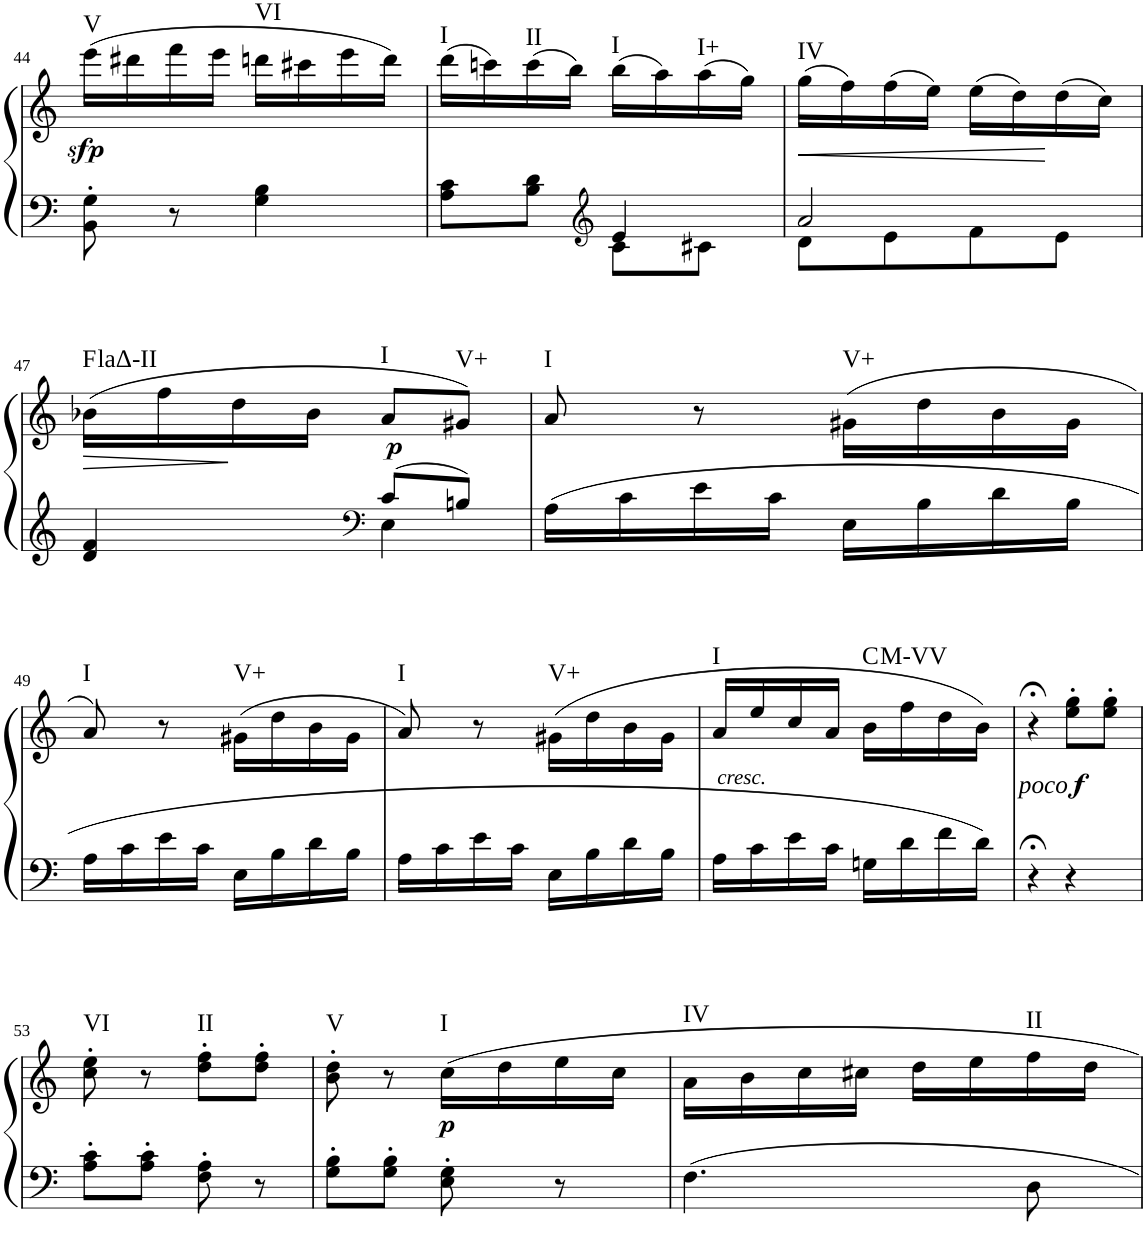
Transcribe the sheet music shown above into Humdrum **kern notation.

**kern	**kern	**dynam	**harte
*part1	*part1	*part1	*part1
*staff2	*staff1	*staff1/2	*
*I"Piano	*	*	*
*I'Pno	*	*	*
!!LO:PB:g=z
*clefF4	*clefG2	*	*
*k[]	*k[]	*	*
*M2/4	*M2/4	*	*
=44	=44	=44	=44
!	!	!LO:DY:b	!LO:H:kt=V
8BB\' 8G\'	(16eee\LL	sfp	N
.	16ddd#X\	.	.
8r	16fff\	.	.
.	16eee\JJ	.	.
!	!	!	!LO:H:kt=VI
4G\ 4B\	16dddn\LL	.	N
.	16ccc#X\	.	.
.	16eee\	.	.
.	16ddd\JJ)	.	.
=45	=45	=45	=45
*^	*	*	*
!	!	!	!	!LO:H:kt=I
8A\ 8c\L	4ryy	(16ddd\LL	.	N
.	.	16cccn\)	.	.
!	!	!	!	!LO:H:kt=II
8B\ 8d\J	.	(16ccc\	.	N
.	.	16bb\JJ)	.	.
*clefG2	*	*	*	*
!	!	!	!	!LO:H:kt=I
4e/	8c\L	(16bb\LL	.	N
.	.	16aa\)	.	.
!	!	!	!	!LO:H:kt=I+
.	8c#X\J	(16aa\	.	N
.	.	16gg\JJ)	.	.
=46	=46	=46	=46	=46
!	!	!	!LO:HP:b	!LO:H:kt=IV
2a/	8d\L	(16gg\LL	<	N
.	.	16ff\)	.	.
.	8e\	(16ff\	.	.
.	.	16ee\JJ)	.	.
.	8f\	(16ee\LL	.	.
.	.	16dd\)	.	.
.	8e\J	(16dd\	[	.
.	.	16cc\JJ)	.	.
!!LO:LB:g=z
=47	=47	=47	=47	=47
!	!	!	!LO:HP:b	!
4d/ 4f/	4ryy	(16b-X\LL	>	F:maj
.	.	16ff\	.	.
.	.	16dd\	]	.
.	.	16b-\JJ	.	.
*clefF4	*	*	*	*
!	!	!	!LO:DY:b	!LO:H:kt=I
8c/L	4E\	8a/L	p	N
!	!	!	!	!LO:H:kt=V+
8Bn/J	.	8g#X/J)	.	N
*v	*v	*	*	*
=48	=48	=48	=48
!	!	!	!LO:H:kt=I
16A\LL	8a/	.	N
16c\	.	.	.
16e\	8r	.	.
16c\JJ	.	.	.
!	!	!	!LO:H:kt=V+
16E\LL	(16g#X\LL	.	N
16B\	16dd\	.	.
16d\	16b\	.	.
16B\JJ	16g#\JJ	.	.
!!LO:LB:g=z
=49	=49	=49	=49
!	!	!	!LO:H:kt=I
16A\LL	8a/)	.	N
16c\	.	.	.
16e\	8r	.	.
16c\JJ	.	.	.
!	!	!	!LO:H:kt=V+
16E\LL	(16g#X\LL	.	N
16B\	16dd\	.	.
16d\	16b\	.	.
16B\JJ	16g#\JJ	.	.
=50	=50	=50	=50
!	!	!	!LO:H:kt=I
16A\LL	8a/)	.	N
16c\	.	.	.
16e\	8r	.	.
16c\JJ	.	.	.
!	!	!	!LO:H:kt=V+
16E\LL	(16g#X\LL	.	N
16B\	16dd\	.	.
16d\	16b\	.	.
16B\JJ	16g#\JJ	.	.
=51	=51	=51	=51
!	!	!LO:DY:b	!LO:H:kt=I
16A\LL	16a/LL	other-dynamics	N
16c\	16ee/	.	.
16e\	16cc/	.	.
16c\JJ	16a/JJ	.	.
!	!	!	!LO:H:kt=M
16Gn\LL	16b\LL	.	C:maj
16d\	16ff\	.	.
16f\	16dd\	.	.
16d\JJ	16b\JJ)	.	.
=52	=52	=52	=52
!	!LO:TX:b:i:t=poco	!	!
4r;<	4r;<	.	.
4r	8ee\' 8gg\'L	.	.
.	8ee\' 8gg\'J	.	.
!!LO:LB:g=z
=53	=53	=53	=53
!	!	!	!LO:H:kt=VI
8A\' 8c\'L	8cc\' 8ee\'	.	N
8A\' 8c\'J	8r	.	.
!	!	!	!LO:H:kt=II
8F\' 8A\'	8dd\' 8ff\'L	.	N
8r	8dd\' 8ff\'J	.	.
=54	=54	=54	=54
!	!	!	!LO:H:kt=V
8G\' 8B\'L	8b\' 8dd\'	.	N
8G\' 8B\'J	8r	.	.
!	!	!LO:DY:b	!LO:H:kt=I
8E\' 8G\'	16cc\LL	p	N
.	16dd\	.	.
8r	16ee\	.	.
.	16cc\JJ	.	.
=55	=55	=55	=55
!	!	!	!LO:H:kt=IV
4.F\	16a\LL	.	N
.	16b\	.	.
.	16cc\	.	.
.	16cc#X\JJ	.	.
.	16dd\LL	.	.
.	16ee\	.	.
!	!	!	!LO:H:kt=II
8D\	16ff\	.	N
.	16dd\JJ	.	.
=	=	=	=
*-	*-	*-	*-
